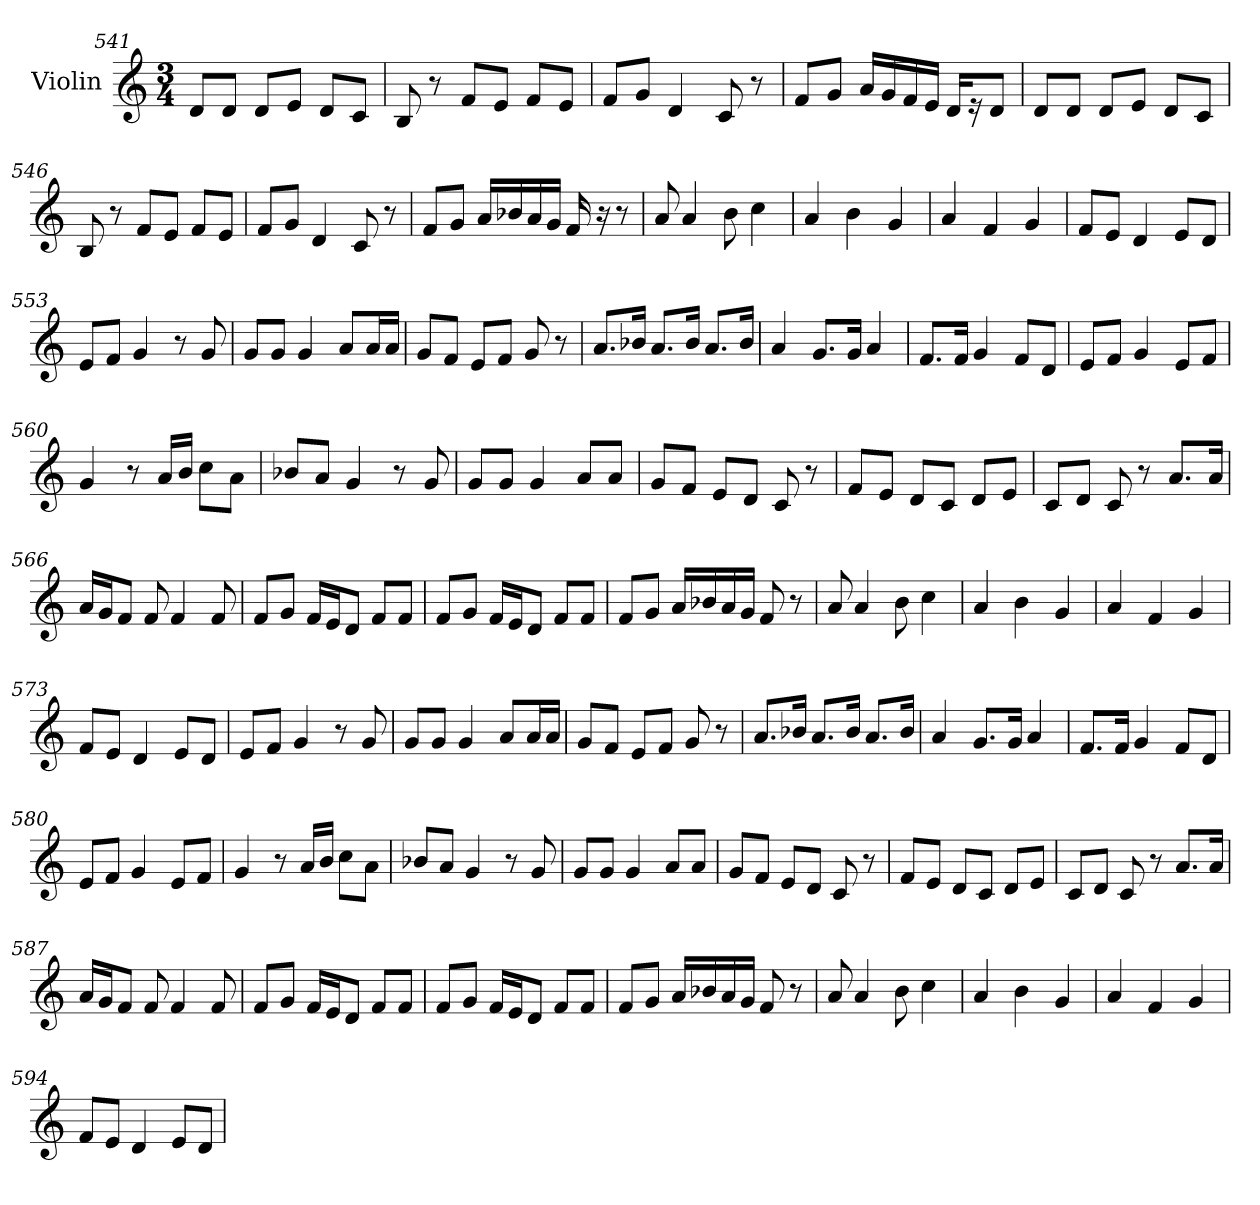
**kern
*part1
*staff1
*I"Violin
*clefG2
*k[]
*M3/4
=541
8d/L
8d/J
8d/L
8e/J
8d/L
8c/J
=542
8B/
8r
8f/L
8e/J
8f/L
8e/J
=543
8f/L
8g/J
4d/
8c/
8r
!!LO:LB:g=z
=544
8f/L
8g/J
16a/LL
16g/
16f/
16e/JJ
16d/KL
16r
8d/J
=545
8d/L
8d/J
8d/L
8e/J
8d/L
8c/J
=546
8B/
8r
8f/L
8e/J
8f/L
8e/J
=547
8f/L
8g/J
4d/
8c/
8r
=548
8f/L
8g/J
16a/LL
16b-X/
16a/
16g/JJ
16f/
16r
8r
!!LO:LB:g=z
=549
8a/
4a/
8b\
4cc\
=550
4a/
4b\
4g/
=551
4a/
4f/
4g/
=552
8f/L
8e/J
4d/
8e/L
8d/J
=553
8e/L
8f/J
4g/
8r
8g/
=554
8g/L
8g/J
4g/
8a/L
16a/L
16a/JJ
!!LO:LB:g=z
=555
8g/L
8f/J
8e/L
8f/J
8g/
8r
=556
8.a/L
16b-X/Jk
8.a/L
16b-/Jk
8.a/L
16b-/Jk
=557
4a/
8.g/L
16g/Jk
4a/
=558
8.f/L
16f/Jk
4g/
8f/L
8d/J
=559
8e/L
8f/J
4g/
8e/L
8f/J
=560
4g/
8r
16a/LL
16b/JJ
8cc\L
8a\J
!!LO:PB:g=z
=561
8b-X/L
8a/J
4g/
8r
8g/
=562
8g/L
8g/J
4g/
8a/L
8a/J
=563
8g/L
8f/J
8e/L
8d/J
8c/
8r
=564
8f/L
8e/J
8d/L
8c/J
8d/L
8e/J
=565
8c/L
8d/J
8c/
8r
8.a/L
16a/Jk
=566
16a/LL
16g/J
8f/J
8f/
4f/
8f/
!!LO:LB:g=z
=567
8f/L
8g/J
16f/LL
16e/J
8d/J
8f/L
8f/J
=568
8f/L
8g/J
16f/LL
16e/J
8d/J
8f/L
8f/J
=569
8f/L
8g/J
16a/LL
16b-X/
16a/
16g/JJ
8f/
8r
=570
8a/
4a/
8b\
4cc\
=571
4a/
4b\
4g/
=572
4a/
4f/
4g/
!!LO:LB:g=z
=573
8f/L
8e/J
4d/
8e/L
8d/J
=574
8e/L
8f/J
4g/
8r
8g/
=575
8g/L
8g/J
4g/
8a/L
16a/L
16a/JJ
=576
8g/L
8f/J
8e/L
8f/J
8g/
8r
=577
8.a/L
16b-X/Jk
8.a/L
16b-/Jk
8.a/L
16b-/Jk
=578
4a/
8.g/L
16g/Jk
4a/
!!LO:LB:g=z
=579
8.f/L
16f/Jk
4g/
8f/L
8d/J
=580
8e/L
8f/J
4g/
8e/L
8f/J
=581
4g/
8r
16a/LL
16b/JJ
8cc\L
8a\J
=582
8b-X/L
8a/J
4g/
8r
8g/
=583
8g/L
8g/J
4g/
8a/L
8a/J
=584
8g/L
8f/J
8e/L
8d/J
8c/
8r
!!LO:LB:g=z
=585
8f/L
8e/J
8d/L
8c/J
8d/L
8e/J
=586
8c/L
8d/J
8c/
8r
8.a/L
16a/Jk
=587
16a/LL
16g/J
8f/J
8f/
4f/
8f/
=588
8f/L
8g/J
16f/LL
16e/J
8d/J
8f/L
8f/J
=589
8f/L
8g/J
16f/LL
16e/J
8d/J
8f/L
8f/J
!!LO:LB:g=z
=590
8f/L
8g/J
16a/LL
16b-X/
16a/
16g/JJ
8f/
8r
=591
8a/
4a/
8b\
4cc\
=592
4a/
4b\
4g/
=593
4a/
4f/
4g/
=594
8f/L
8e/J
4d/
8e/L
8d/J
=
*-
